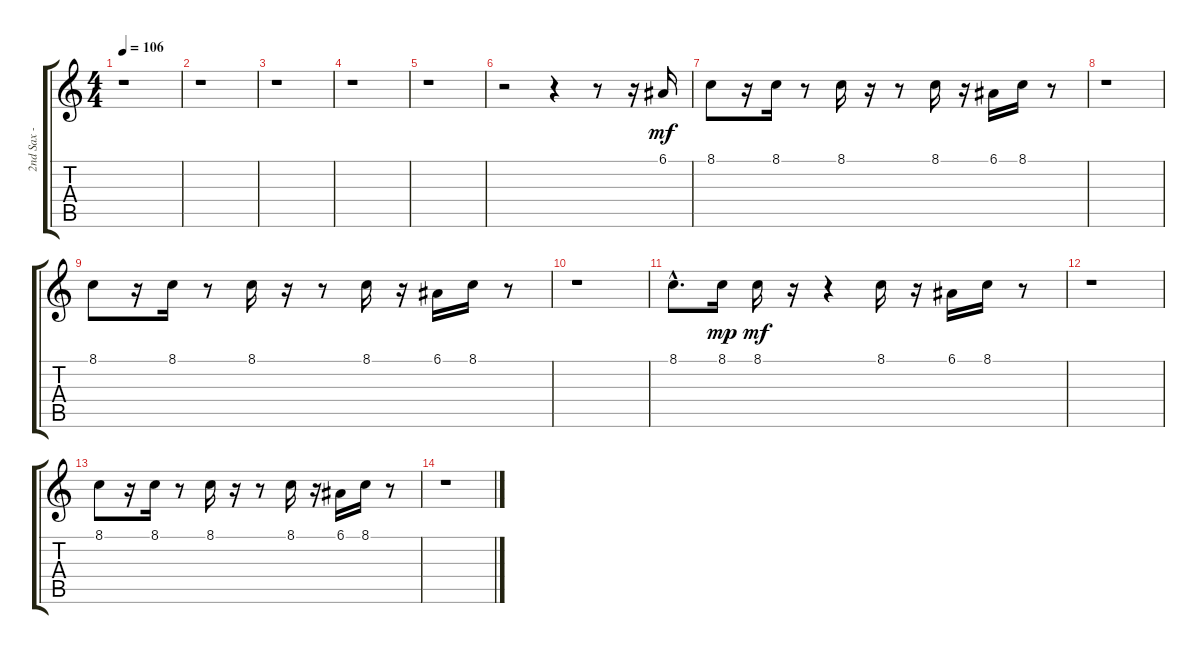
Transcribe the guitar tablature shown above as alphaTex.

\track ("2nd Sax - Mike Smith" "2nd Sax - ") {instrument tenorsax}
\staff {score tabs}
\tuning (E4 B3 G3 D3 A2 E2) {hide}
\ts (4 4)
\tempo 106
\clef g2
\ks c
r.1{dy mf} |
r.1 |
r.1 |
r.1 |
r.1 |
r.2 r.4 r.8 r.16 6.1.16 |
8.1.8 r.16 8.1.16 r.8 8.1.16 r.16 r.8 8.1.16 r.16 6.1.16 8.1.16 r.8 |
r.1 |
8.1.8{volume 11} r.16 8.1.16 r.8 8.1.16 r.16 r.8 8.1.16 r.16 6.1.16 8.1.16 r.8 |
r.1 |
8.1{hac}.8{d volume 8} 8.1.16{dy mp} 8.1.16{dy mf} r.16 r.4 8.1.16 r.16 6.1.16 8.1.16 r.8 |
r.1 |
8.1.8{volume 3} r.16 8.1.16 r.8 8.1.16 r.16 r.8 8.1.16 r.16 6.1.16 8.1.16 r.8 |
r.1
